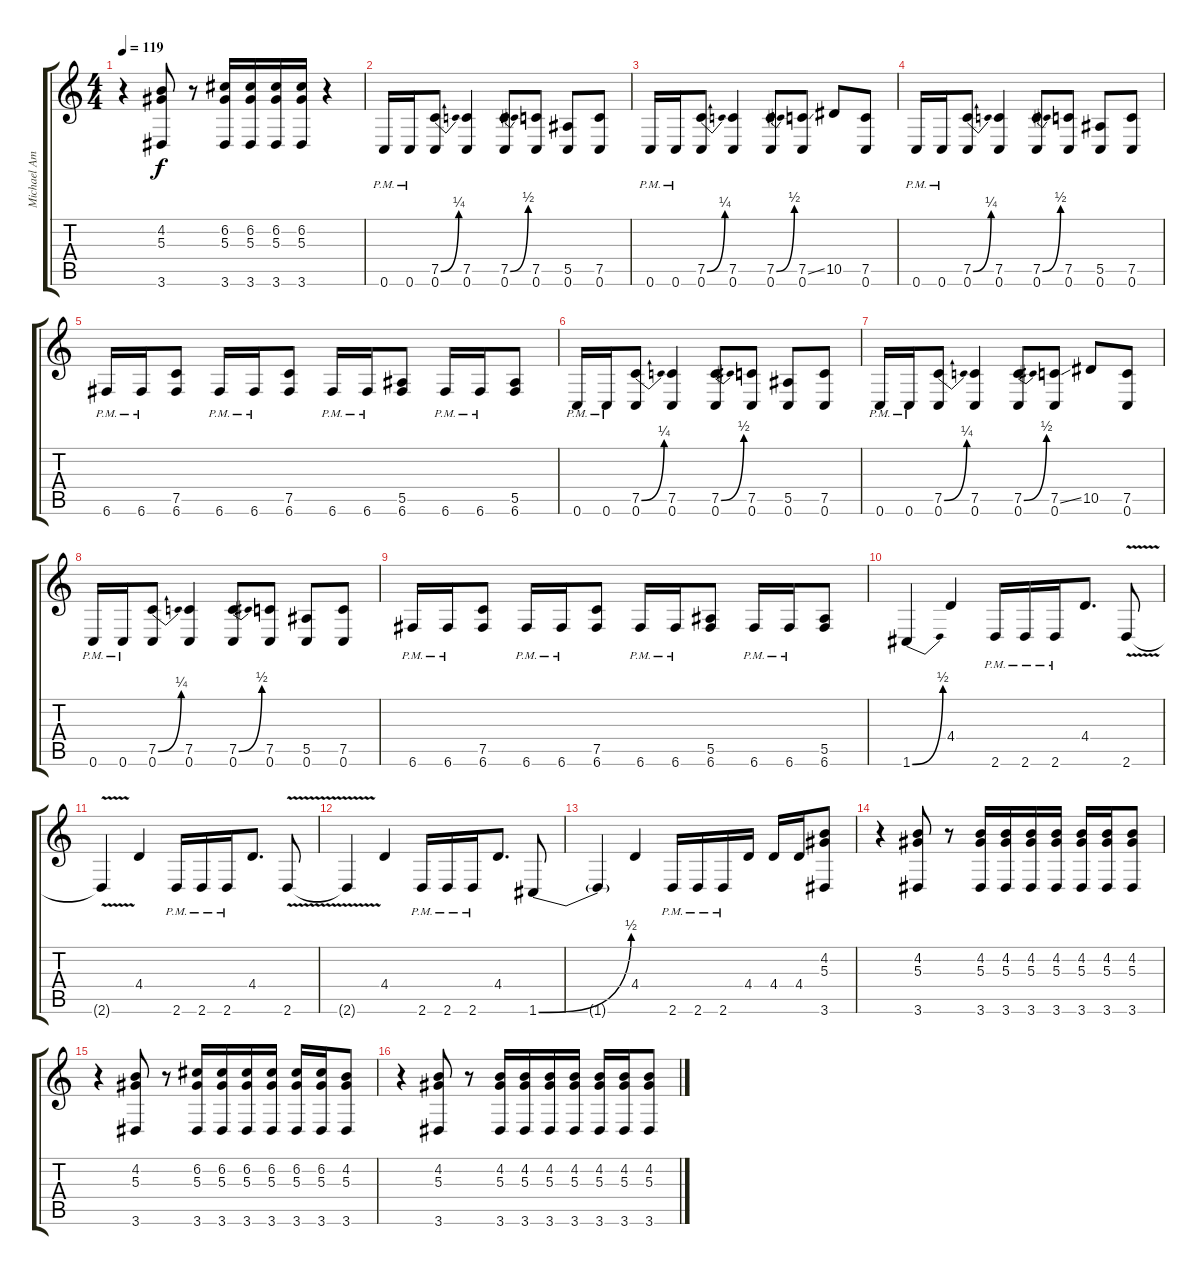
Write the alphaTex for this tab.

\track ("Michael Amott (Lead Guitar)" "Michael Am") {instrument distortionguitar}
\staff {score tabs}
\tuning (C4 G3 Eb3 Bb2 F2 C2) {hide}
\ts (4 4)
\tempo 119
\clef g2
\ks c
r.4{dy f} (4.2 5.3 3.6).8 r.8 (6.2 5.3 3.6).16 (6.2 5.3 3.6).16 (6.2 5.3 3.6).16 (6.2 5.3 3.6).16 r.4 |
0.6{pm}.16 0.6{pm}.16 (7.5{be (bend 0 0 60 1)} 0.6).8 (7.5 0.6).4 (7.5{be (bend 0 0 60 2)} 0.6).8 (7.5 0.6).8 (5.5 0.6).8 (7.5 0.6).8 |
0.6{pm}.16 0.6{pm}.16 (7.5{be (bend 0 0 60 1)} 0.6).8 (7.5 0.6).4 (7.5{be (bend 0 0 60 2)} 0.6).8 (7.5{ss} 0.6).8 10.5.8 (7.5 0.6).8 |
0.6{pm}.16 0.6{pm}.16 (7.5{be (bend 0 0 60 1)} 0.6).8 (7.5 0.6).4 (7.5{be (bend 0 0 60 2)} 0.6).8 (7.5 0.6).8 (5.5 0.6).8 (7.5 0.6).8 |
6.6{pm}.16 6.6{pm}.16 (7.5 6.6).8 6.6{pm}.16 6.6{pm}.16 (7.5 6.6).8 6.6{pm}.16 6.6{pm}.16 (5.5 6.6).8 6.6{pm}.16 6.6{pm}.16 (5.5 6.6).8 |
0.6{pm}.16 0.6{pm}.16 (7.5{be (bend 0 0 60 1)} 0.6).8 (7.5 0.6).4 (7.5{be (bend 0 0 60 2)} 0.6).8 (7.5 0.6).8 (5.5 0.6).8 (7.5 0.6).8 |
0.6{pm}.16 0.6{pm}.16 (7.5{be (bend 0 0 60 1)} 0.6).8 (7.5 0.6).4 (7.5{be (bend 0 0 60 2)} 0.6).8 (7.5{ss} 0.6).8 10.5.8 (7.5 0.6).8 |
0.6{pm}.16 0.6{pm}.16 (7.5{be (bend 0 0 60 1)} 0.6).8 (7.5 0.6).4 (7.5{be (bend 0 0 60 2)} 0.6).8 (7.5 0.6).8 (5.5 0.6).8 (7.5 0.6).8 |
6.6{pm}.16 6.6{pm}.16 (7.5 6.6).8 6.6{pm}.16 6.6{pm}.16 (7.5 6.6).8 6.6{pm}.16 6.6{pm}.16 (5.5 6.6).8 6.6{pm}.16 6.6{pm}.16 (5.5 6.6).8 |
1.6{be (bend 0 0 60 2)}.4 4.4.4 2.6{pm}.16 2.6{pm}.16 2.6{pm}.16 4.4.8{d} 2.6{v}.8 |
2.6{t}.4 4.4.4 2.6{pm}.16 2.6{pm}.16 2.6{pm}.16 4.4.8{d} 2.6{v}.8 |
2.6{t}.4 4.4.4 2.6{pm}.16 2.6{pm}.16 2.6{pm}.16 4.4.8{d} 1.6{be (bend 0 0 60 2)}.8 |
1.6{t}.4 4.4.4 2.6{pm}.16 2.6{pm}.16 2.6{pm}.16 4.4.16 4.4.16 4.4.16 (4.2 5.3 3.6).8 |
r.4 (4.2 5.3 3.6).8 r.8 (4.2 5.3 3.6).16 (4.2 5.3 3.6).16 (4.2 5.3 3.6).16 (4.2 5.3 3.6).16 (4.2 5.3 3.6).16 (4.2 5.3 3.6).16 (4.2 5.3 3.6).8 |
r.4 (4.2 5.3 3.6).8 r.8 (6.2 5.3 3.6).16 (6.2 5.3 3.6).16 (6.2 5.3 3.6).16 (6.2 5.3 3.6).16 (6.2 5.3 3.6).16 (6.2 5.3 3.6).16 (4.2 5.3 3.6).8 |
r.4 (4.2 5.3 3.6).8 r.8 (4.2 5.3 3.6).16 (4.2 5.3 3.6).16 (4.2 5.3 3.6).16 (4.2 5.3 3.6).16 (4.2 5.3 3.6).16 (4.2 5.3 3.6).16 (4.2 5.3 3.6).8
